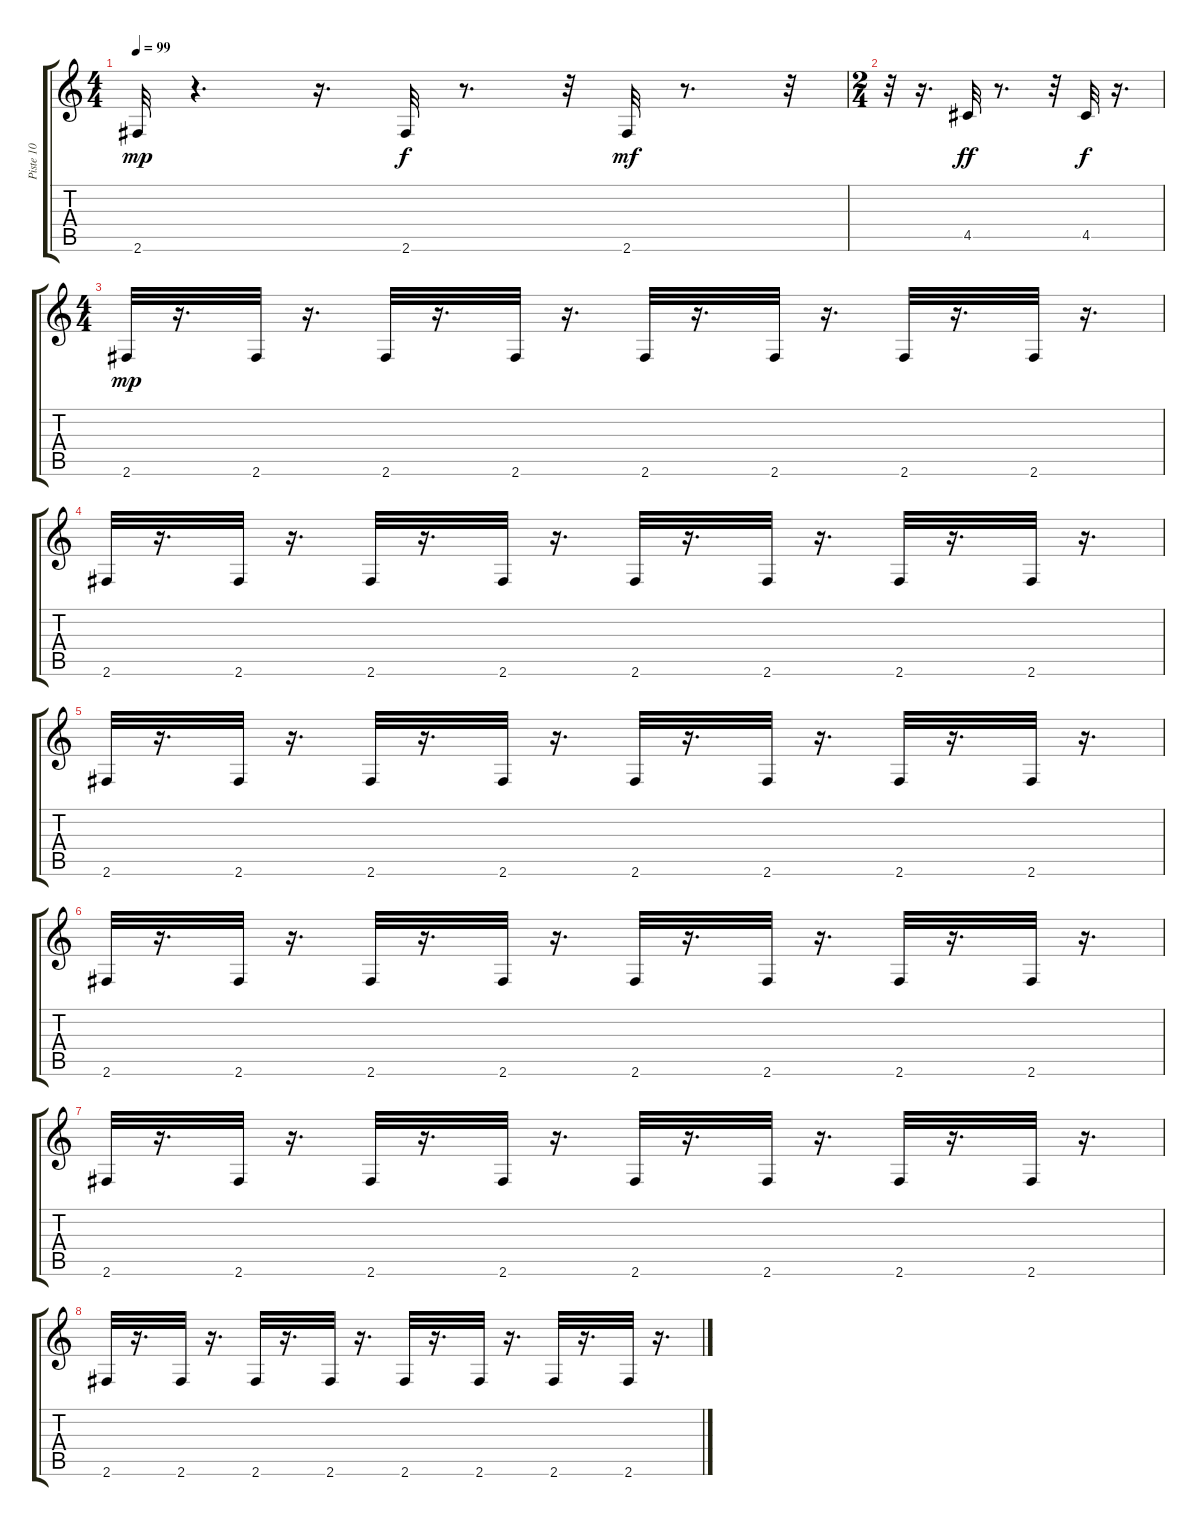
\track ("Piste 10" "Piste 10") {instrument acousticguitarsteel}
\staff {score tabs}
\tuning (E4 B3 G3 D3 A2 E2) {hide}
\ts (4 4)
\tempo 99
\clef g2
\ks c
2.6.32{dy mp} r.4{d} r.16{d} 2.6.32{dy f} r.8{d} r.32 2.6.32{dy mf} r.8{d} r.32 |
\ts (2 4)
r.32 r.16{d} 4.5.32{dy ff} r.8{d} r.32 4.5.32{dy f} r.16{d} |
\ts (4 4)
2.6.32{dy mp} r.16{d} 2.6.32 r.16{d} 2.6.32 r.16{d} 2.6.32 r.16{d} 2.6.32 r.16{d} 2.6.32 r.16{d} 2.6.32 r.16{d} 2.6.32 r.16{d} |
2.6.32 r.16{d} 2.6.32 r.16{d} 2.6.32 r.16{d} 2.6.32 r.16{d} 2.6.32 r.16{d} 2.6.32 r.16{d} 2.6.32 r.16{d} 2.6.32 r.16{d} |
2.6.32 r.16{d} 2.6.32 r.16{d} 2.6.32 r.16{d} 2.6.32 r.16{d} 2.6.32 r.16{d} 2.6.32 r.16{d} 2.6.32 r.16{d} 2.6.32 r.16{d} |
2.6.32 r.16{d} 2.6.32 r.16{d} 2.6.32 r.16{d} 2.6.32 r.16{d} 2.6.32 r.16{d} 2.6.32 r.16{d} 2.6.32 r.16{d} 2.6.32 r.16{d} |
2.6.32 r.16{d} 2.6.32 r.16{d} 2.6.32 r.16{d} 2.6.32 r.16{d} 2.6.32 r.16{d} 2.6.32 r.16{d} 2.6.32 r.16{d} 2.6.32 r.16{d} |
2.6.32 r.16{d} 2.6.32 r.16{d} 2.6.32 r.16{d} 2.6.32 r.16{d} 2.6.32 r.16{d} 2.6.32 r.16{d} 2.6.32 r.16{d} 2.6.32 r.16{d}
